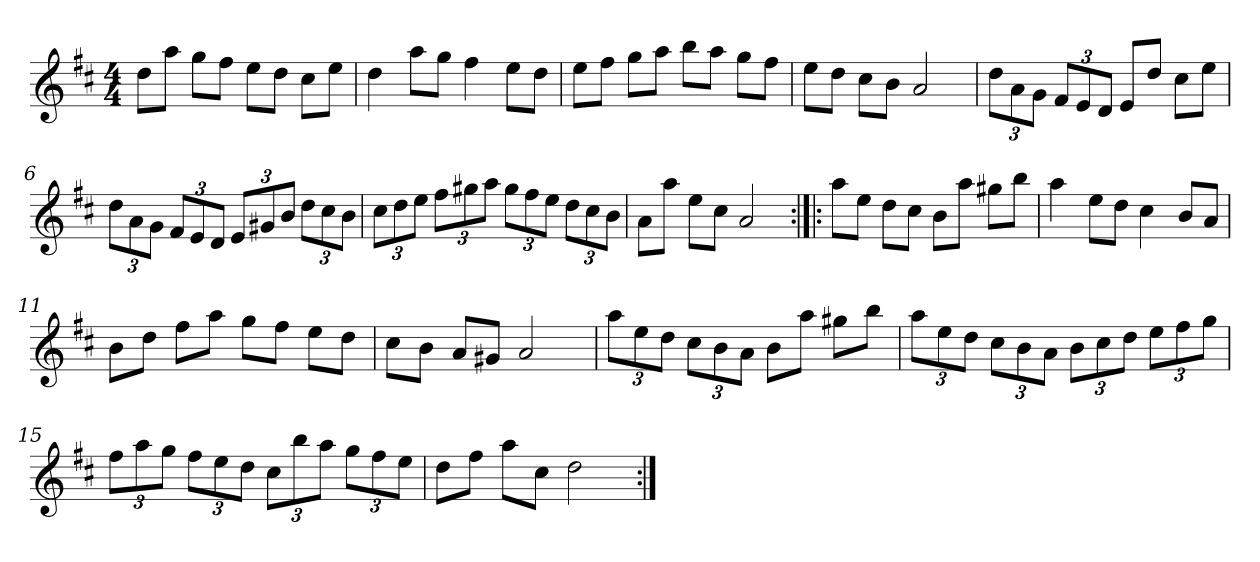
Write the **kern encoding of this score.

**kern
*part1
*staff1
*clefG2
*k[f#c#]
*D:
*M4/4
*MM120
=1
8dd\L
8aa\J
8gg\L
8ff#\J
8ee\L
8dd\J
8cc#\L
8ee\J
=2
4dd
8aa\L
8gg\J
4ff#
8ee\L
8dd\J
=3
8ee\L
8ff#\J
8gg\L
8aa\J
8bb\L
8aa\J
8gg\L
8ff#\J
=4
8ee\L
8dd\J
8cc#\L
8b\J
2a
=5
12dd\L
12a\
12g\J
12f#/L
12e/
12d/J
8e/L
8dd/J
8cc#\L
8ee\J
=6
12dd\L
12a\
12g\J
12f#/L
12e/
12d/J
12e/L
12g#X/
12b/J
12dd\L
12cc#\
12b\J
=7
12cc#\L
12dd\
12ee\J
12ff#\L
12gg#X\
12aa\J
12gg#\L
12ff#\
12ee\J
12dd\L
12cc#\
12b\J
=8
8a\L
8aa\J
8ee\L
8cc#\J
2a
=9:|!|:
8aa\L
8ee\J
8dd\L
8cc#\J
8b\L
8aa\J
8gg#X\L
8bb\J
=10
4aa
8ee\L
8dd\J
4cc#
8b/L
8a/J
=11
8b\L
8dd\J
8ff#\L
8aa\J
8gg\L
8ff#\J
8ee\L
8dd\J
=12
8cc#\L
8b\J
8a/L
8g#X/J
2a
=13
12aa\L
12ee\
12dd\J
12cc#\L
12b\
12a\J
8b\L
8aa\J
8gg#X\L
8bb\J
=14
12aa\L
12ee\
12dd\J
12cc#\L
12b\
12a\J
12b\L
12cc#\
12dd\J
12ee\L
12ff#\
12gg\J
=15
12ff#\L
12aa\
12gg\J
12ff#\L
12ee\
12dd\J
12cc#\L
12bb\
12aa\J
12gg\L
12ff#\
12ee\J
=16
8dd\L
8ff#\J
8aa\L
8cc#\J
2dd
=:|!
*-
